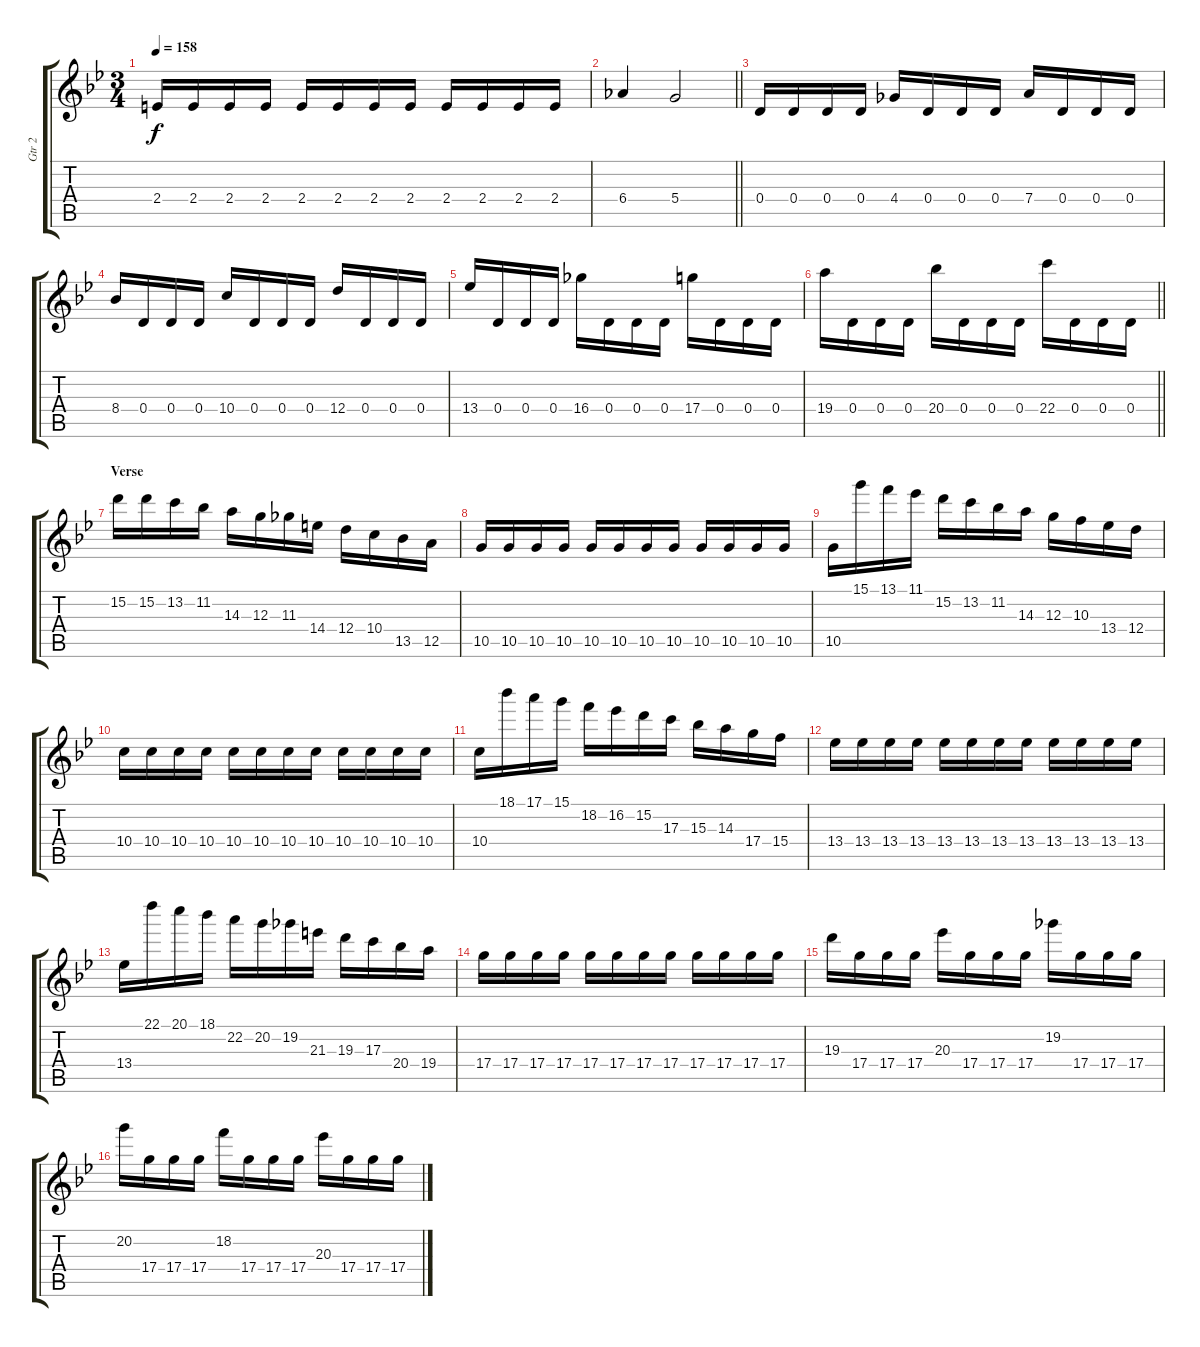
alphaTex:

\track ("Gtr 2" "Gtr 2") {instrument overdrivenguitar}
\staff {score tabs}
\tuning (E4 B3 G3 D3 A2 E2) {hide}
\ts (3 4)
\tempo 158
\clef g2
\ks bb
2.4.16{dy f} 2.4.16 2.4.16 2.4.16 2.4.16 2.4.16 2.4.16 2.4.16 2.4.16 2.4.16 2.4.16 2.4.16 |
\barLineRight lightlight
6.4.4 5.4.2 |
0.4.16 0.4.16 0.4.16 0.4.16 4.4.16 0.4.16 0.4.16 0.4.16 7.4.16 0.4.16 0.4.16 0.4.16 |
8.4.16 0.4.16 0.4.16 0.4.16 10.4.16 0.4.16 0.4.16 0.4.16 12.4.16 0.4.16 0.4.16 0.4.16 |
13.4.16 0.4.16 0.4.16 0.4.16 16.4.16 0.4.16 0.4.16 0.4.16 17.4.16 0.4.16 0.4.16 0.4.16 |
\barLineRight lightlight
19.4.16 0.4.16 0.4.16 0.4.16 20.4.16 0.4.16 0.4.16 0.4.16 22.4.16 0.4.16 0.4.16 0.4.16 |
\section ("" "Verse")
15.2.16 15.2.16 13.2.16 11.2.16 14.3.16 12.3.16 11.3.16 14.4.16 12.4.16 10.4.16 13.5.16 12.5.16 |
10.5.16 10.5.16 10.5.16 10.5.16 10.5.16 10.5.16 10.5.16 10.5.16 10.5.16 10.5.16 10.5.16 10.5.16 |
10.5.16 15.1.16 13.1.16 11.1.16 15.2.16 13.2.16 11.2.16 14.3.16 12.3.16 10.3.16 13.4.16 12.4.16 |
10.4.16 10.4.16 10.4.16 10.4.16 10.4.16 10.4.16 10.4.16 10.4.16 10.4.16 10.4.16 10.4.16 10.4.16 |
10.4.16 18.1.16 17.1.16 15.1.16 18.2.16 16.2.16 15.2.16 17.3.16 15.3.16 14.3.16 17.4.16 15.4.16 |
13.4.16 13.4.16 13.4.16 13.4.16 13.4.16 13.4.16 13.4.16 13.4.16 13.4.16 13.4.16 13.4.16 13.4.16 |
13.4.16 22.1.16 20.1.16 18.1.16 22.2.16 20.2.16 19.2.16 21.3.16 19.3.16 17.3.16 20.4.16 19.4.16 |
17.4.16 17.4.16 17.4.16 17.4.16 17.4.16 17.4.16 17.4.16 17.4.16 17.4.16 17.4.16 17.4.16 17.4.16 |
19.3.16 17.4.16 17.4.16 17.4.16 20.3.16 17.4.16 17.4.16 17.4.16 19.2.16 17.4.16 17.4.16 17.4.16 |
20.2.16 17.4.16 17.4.16 17.4.16 18.2.16 17.4.16 17.4.16 17.4.16 20.3.16 17.4.16 17.4.16 17.4.16
